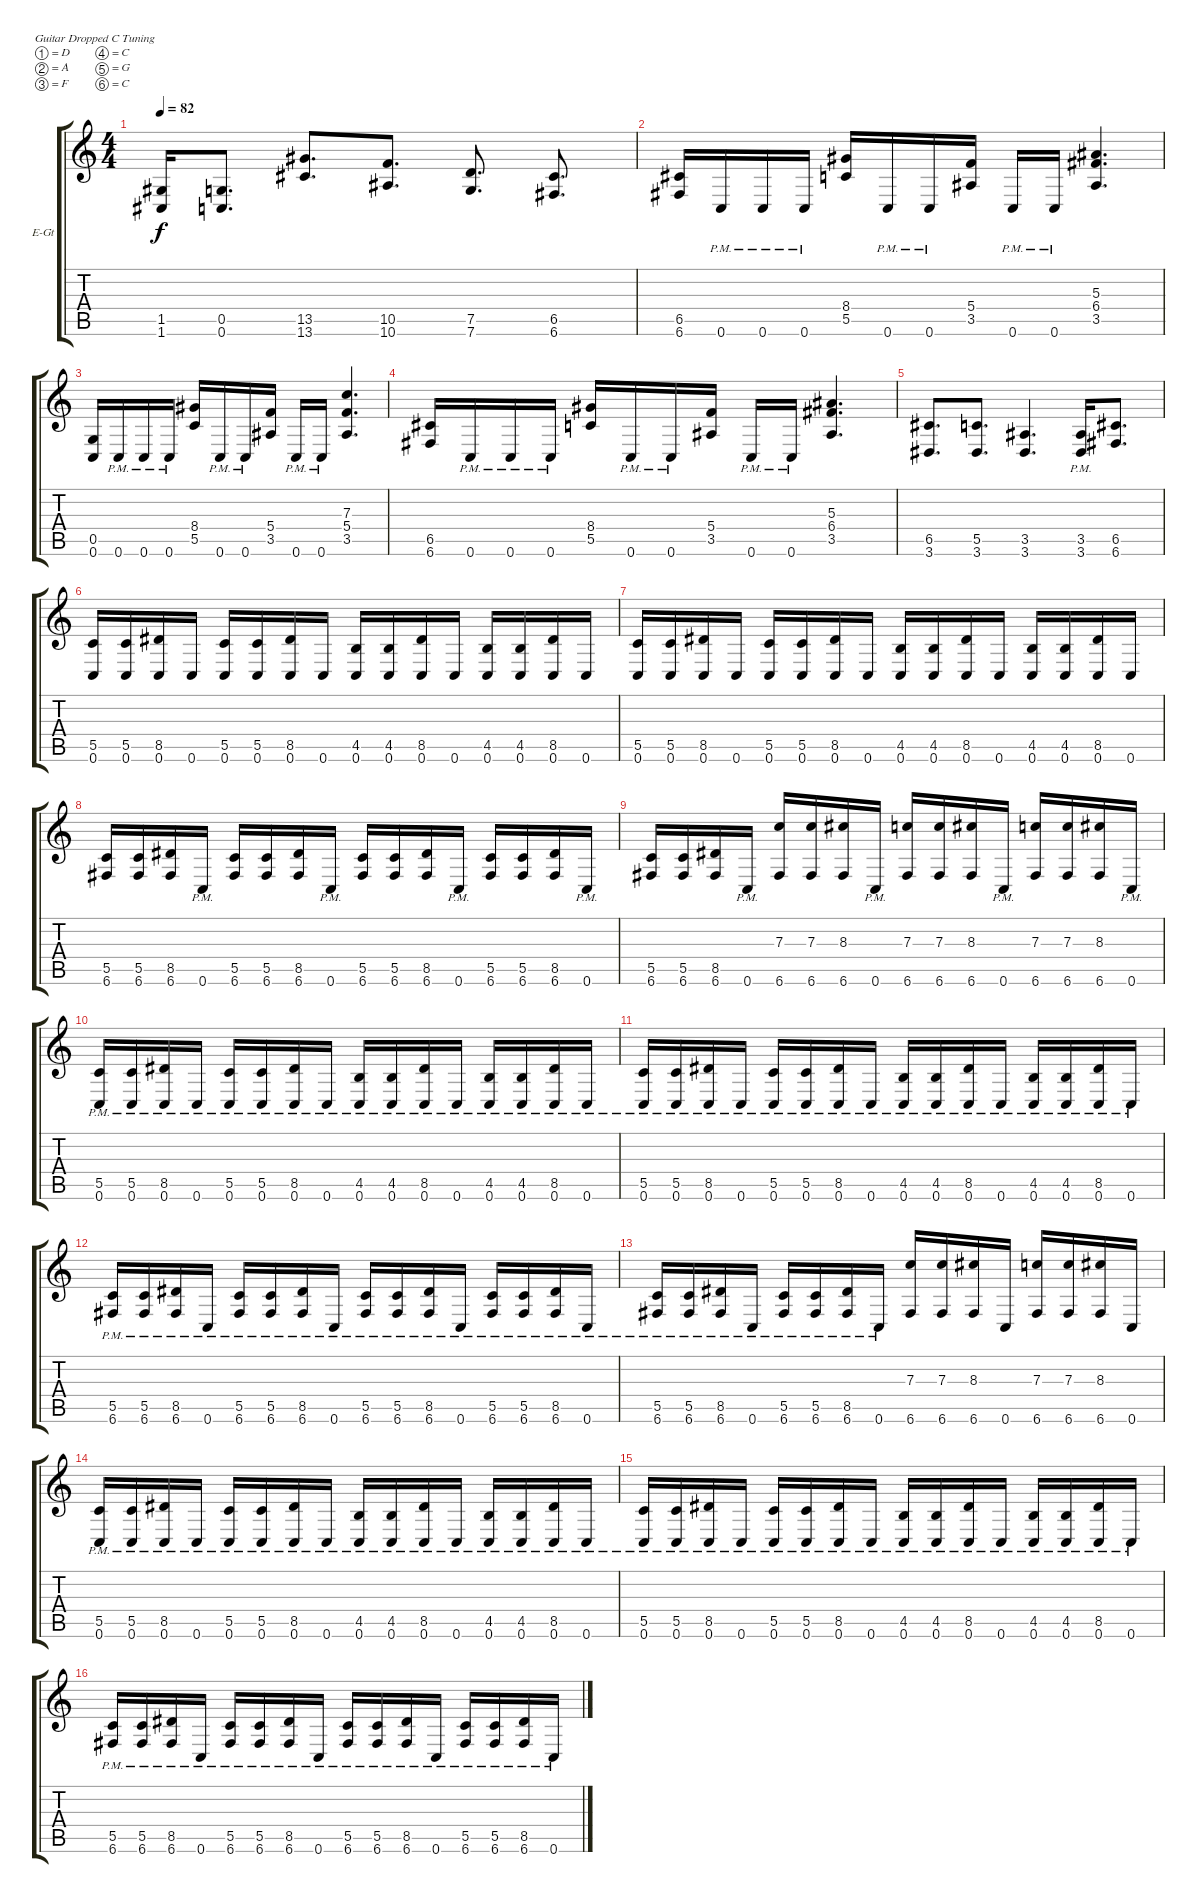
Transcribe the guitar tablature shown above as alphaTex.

\bracketExtendMode groupsimilarinstruments
\firstSystemTrackNameOrientation horizontal
\otherSystemsTrackNameOrientation horizontal
\track ("Kaleb - Rhythm" "E-Gt") {instrument distortionguitar}
\staff {score tabs}
\tuning (D4 A3 F3 C3 G2 C2)
\ts (4 4)
\tempo 82
\clef g2
\ks c
(1.6 1.5).16{dy f} (0.6 0.5).8{d} (13.6 13.5).8{d} (10.6 10.5).8{d} (7.5 7.6).8{d} (6.6 6.5).8{d} |
(6.5 6.6).16 0.6{pm}.16 0.6{pm}.16 0.6{pm}.16 (5.5 8.4).16 0.6{pm}.16 0.6{pm}.16 (3.5 5.4).16 0.6{pm}.16 0.6{pm}.16 (3.5 6.4 5.3).4{d} |
(0.6 0.5).16 0.6{pm}.16 0.6{pm}.16 0.6{pm}.16 (5.5 8.4).16 0.6{pm}.16 0.6{pm}.16 (3.5 5.4).16 0.6{pm}.16 0.6{pm}.16 (3.5 5.4 7.3).4{d} |
(6.5 6.6).16 0.6{pm}.16 0.6{pm}.16 0.6{pm}.16 (5.5 8.4).16 0.6{pm}.16 0.6{pm}.16 (3.5 5.4).16 0.6{pm}.16 0.6{pm}.16 (3.5 6.4 5.3).4{d} |
(3.6 6.5).8{d} (3.6 5.5).8{d} (3.6 3.5).4{d} (3.6{pm} 3.5{pm}).16 (6.6 6.5).8{d} |
(5.5 0.6).16 (5.5 0.6).16 (8.5 0.6).16 0.6.16 (0.6 5.5).16 (0.6 5.5).16 (0.6 8.5).16 0.6.16 (0.6 4.5).16 (0.6 4.5).16 (0.6 8.5).16 0.6.16 (0.6 4.5).16 (0.6 4.5).16 (0.6 8.5).16 0.6.16 |
(5.5 0.6).16 (5.5 0.6).16 (8.5 0.6).16 0.6.16 (0.6 5.5).16 (0.6 5.5).16 (0.6 8.5).16 0.6.16 (0.6 4.5).16 (0.6 4.5).16 (0.6 8.5).16 0.6.16 (0.6 4.5).16 (0.6 4.5).16 (0.6 8.5).16 0.6.16 |
(5.5 6.6).16 (5.5 6.6).16 (8.5 6.6).16 0.6{pm}.16 (6.6 5.5).16 (6.6 5.5).16 (6.6 8.5).16 0.6{pm}.16 (6.6 5.5).16 (6.6 5.5).16 (6.6 8.5).16 0.6{pm}.16 (6.6 5.5).16 (6.6 5.5).16 (6.6 8.5).16 0.6{pm}.16 |
(5.5 6.6).16 (5.5 6.6).16 (8.5 6.6).16 0.6{pm}.16 (6.6 7.3).16 (6.6 7.3).16 (6.6 8.3).16 0.6{pm}.16 (6.6 7.3).16 (6.6 7.3).16 (6.6 8.3).16 0.6{pm}.16 (6.6 7.3).16 (6.6 7.3).16 (6.6 8.3).16 0.6{pm}.16 |
(5.5{pm} 0.6{pm}).16 (5.5{pm} 0.6{pm}).16 (8.5{pm} 0.6{pm}).16 0.6{pm}.16 (0.6{pm} 5.5{pm}).16 (0.6{pm} 5.5{pm}).16 (0.6{pm} 8.5{pm}).16 0.6{pm}.16 (0.6{pm} 4.5{pm}).16 (0.6{pm} 4.5{pm}).16 (0.6{pm} 8.5{pm}).16 0.6{pm}.16 (0.6{pm} 4.5{pm}).16 (0.6{pm} 4.5{pm}).16 (0.6{pm} 8.5{pm}).16 0.6{pm}.16 |
(5.5{pm} 0.6{pm}).16 (5.5{pm} 0.6{pm}).16 (8.5{pm} 0.6{pm}).16 0.6{pm}.16 (0.6{pm} 5.5{pm}).16 (0.6{pm} 5.5{pm}).16 (0.6{pm} 8.5{pm}).16 0.6{pm}.16 (0.6{pm} 4.5{pm}).16 (0.6{pm} 4.5{pm}).16 (0.6{pm} 8.5{pm}).16 0.6{pm}.16 (0.6{pm} 4.5{pm}).16 (0.6{pm} 4.5{pm}).16 (0.6{pm} 8.5{pm}).16 0.6{pm}.16 |
(5.5{pm} 6.6{pm}).16 (5.5{pm} 6.6{pm}).16 (8.5{pm} 6.6{pm}).16 0.6{pm}.16 (6.6{pm} 5.5{pm}).16 (6.6{pm} 5.5{pm}).16 (6.6{pm} 8.5{pm}).16 0.6{pm}.16 (6.6{pm} 5.5{pm}).16 (6.6{pm} 5.5{pm}).16 (6.6{pm} 8.5{pm}).16 0.6{pm}.16 (6.6{pm} 5.5{pm}).16 (6.6{pm} 5.5{pm}).16 (6.6{pm} 8.5{pm}).16 0.6{pm}.16 |
(5.5{pm} 6.6{pm}).16 (5.5{pm} 6.6{pm}).16 (8.5{pm} 6.6{pm}).16 0.6{pm}.16 (6.6{pm} 5.5{pm}).16 (6.6{pm} 5.5{pm}).16 (6.6{pm} 8.5{pm}).16 0.6{pm}.16 (6.6 7.3).16 (6.6 7.3).16 (6.6 8.3).16 0.6.16 (6.6 7.3).16 (6.6 7.3).16 (6.6 8.3).16 0.6.16 |
(5.5{pm} 0.6{pm}).16 (5.5{pm} 0.6{pm}).16 (8.5{pm} 0.6{pm}).16 0.6{pm}.16 (0.6{pm} 5.5{pm}).16 (0.6{pm} 5.5{pm}).16 (0.6{pm} 8.5{pm}).16 0.6{pm}.16 (0.6{pm} 4.5{pm}).16 (0.6{pm} 4.5{pm}).16 (0.6{pm} 8.5{pm}).16 0.6{pm}.16 (0.6{pm} 4.5{pm}).16 (0.6{pm} 4.5{pm}).16 (0.6{pm} 8.5{pm}).16 0.6{pm}.16 |
(5.5{pm} 0.6{pm}).16 (5.5{pm} 0.6{pm}).16 (8.5{pm} 0.6{pm}).16 0.6{pm}.16 (0.6{pm} 5.5{pm}).16 (0.6{pm} 5.5{pm}).16 (0.6{pm} 8.5{pm}).16 0.6{pm}.16 (0.6{pm} 4.5{pm}).16 (0.6{pm} 4.5{pm}).16 (0.6{pm} 8.5{pm}).16 0.6{pm}.16 (0.6{pm} 4.5{pm}).16 (0.6{pm} 4.5{pm}).16 (0.6{pm} 8.5{pm}).16 0.6{pm}.16 |
(5.5{pm} 6.6{pm}).16 (5.5{pm} 6.6{pm}).16 (8.5{pm} 6.6{pm}).16 0.6{pm}.16 (6.6{pm} 5.5{pm}).16 (6.6{pm} 5.5{pm}).16 (6.6{pm} 8.5{pm}).16 0.6{pm}.16 (6.6{pm} 5.5{pm}).16 (6.6{pm} 5.5{pm}).16 (6.6{pm} 8.5{pm}).16 0.6{pm}.16 (6.6{pm} 5.5{pm}).16 (6.6{pm} 5.5{pm}).16 (6.6{pm} 8.5{pm}).16 0.6{pm}.16
